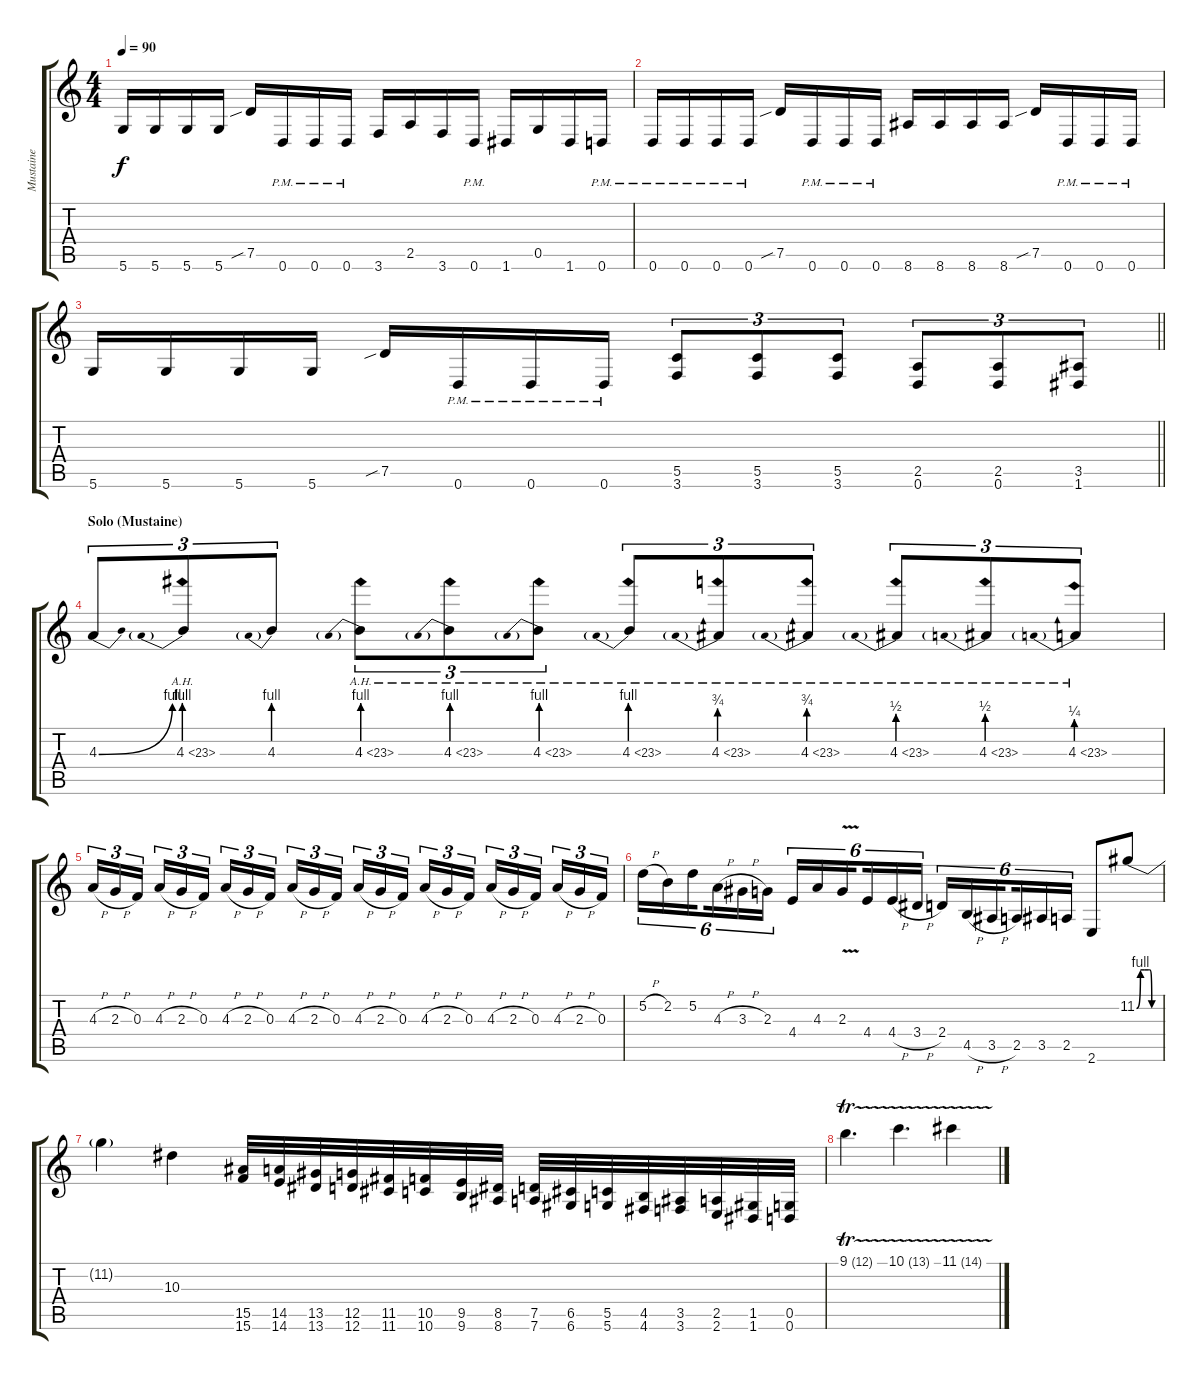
\track ("Mustaine" "Mustaine") {instrument distortionguitar}
\staff {score tabs}
\tuning (D4 A3 F3 C3 G2 D2) {hide}
\ts (4 4)
\tempo 90
\clef g2
\ks c
5.6.16{dy f} 5.6.16 5.6.16 5.6.16 7.5{sib}.16 0.6{pm}.16 0.6{pm}.16 0.6{pm}.16 3.6.16 2.5.16 3.6.16 0.6{pm}.16 1.6.16 0.5.16 1.6.16 0.6{pm}.16 |
0.6{pm}.16 0.6{pm}.16 0.6{pm}.16 0.6{pm}.16 7.5{sib}.16 0.6{pm}.16 0.6{pm}.16 0.6{pm}.16 8.6.16 8.6.16 8.6.16 8.6.16 7.5{sib}.16 0.6{pm}.16 0.6{pm}.16 0.6{pm}.16 |
\barLineRight lightlight
5.6.16 5.6.16 5.6.16 5.6.16 7.5{sib}.16 0.6{pm}.16 0.6{pm}.16 0.6{pm}.16 (5.5 3.6).8{tu (3 2)} (5.5 3.6).8{tu (3 2)} (5.5 3.6).8{tu (3 2)} (2.5 0.6).8{tu (3 2)} (2.5 0.6).8{tu (3 2)} (3.5 1.6).8{tu (3 2)} |
\section ("" "Solo (Mustaine)")
4.3{be (bend 0 0 60 4)}.8{tu (3 2)} 4.3{be (prebend 0 4 60 4) ah 19}.8{tu (3 2)} 4.3{be (prebend 0 4 60 4)}.8{tu (3 2)} 4.3{be (prebend 0 4 60 4) ah 19}.8{tu (3 2)} 4.3{be (prebend 0 4 60 4) ah 19}.8{tu (3 2)} 4.3{be (prebend 0 4 60 4) ah 19}.8{tu (3 2)} 4.3{be (prebend 0 4 60 4) ah 19}.8{tu (3 2)} 4.3{be (prebend 0 3 60 3) ah 19}.8{tu (3 2)} 4.3{be (prebend 0 3 60 3) ah 19}.8{tu (3 2)} 4.3{be (prebend 0 2 60 2) ah 19}.8{tu (3 2)} 4.3{be (prebend 0 2 60 2) ah 19}.8{tu (3 2)} 4.3{be (prebend 0 1 60 1) ah 19}.8{tu (3 2)} |
4.3{h}.16{tu (3 2)} 2.3{h}.16{tu (3 2)} 0.3.16{tu (3 2) beam splitsecondary} 4.3{h}.16{tu (3 2)} 2.3{h}.16{tu (3 2)} 0.3.16{tu (3 2)} 4.3{h}.16{tu (3 2)} 2.3{h}.16{tu (3 2)} 0.3.16{tu (3 2) beam splitsecondary} 4.3{h}.16{tu (3 2)} 2.3{h}.16{tu (3 2)} 0.3.16{tu (3 2)} 4.3{h}.16{tu (3 2)} 2.3{h}.16{tu (3 2)} 0.3.16{tu (3 2) beam splitsecondary} 4.3{h}.16{tu (3 2)} 2.3{h}.16{tu (3 2)} 0.3.16{tu (3 2)} 4.3{h}.16{tu (3 2)} 2.3{h}.16{tu (3 2)} 0.3.16{tu (3 2) beam splitsecondary} 4.3{h}.16{tu (3 2)} 2.3{h}.16{tu (3 2)} 0.3.16{tu (3 2)} |
5.2{h}.16{tu (6 4)} 2.2.16{tu (6 4)} 5.2.16{tu (6 4) beam splitsecondary} 4.3{h}.16{tu (6 4)} 3.3{h}.16{tu (6 4)} 2.3.16{tu (6 4)} 4.4.16{tu (6 4)} 4.3.16{tu (6 4)} 2.3{v}.16{tu (6 4) beam splitsecondary} 4.4.16{tu (6 4)} 4.4{h}.16{tu (6 4)} 3.4{h}.16{tu (6 4)} 2.4.16{tu (6 4)} 4.5{h}.16{tu (6 4)} 3.5{h}.16{tu (6 4) beam splitsecondary} 2.5.16{tu (6 4)} 3.5.16{tu (6 4)} 2.5.16{tu (6 4)} 2.6.8 11.2{be (custom 0 0 10 4 20 4 30 4 35 4 40 0 60 0)}.8 |
11.2{t}.4 10.3.4 (15.5 15.6).32{instrument guitarfretnoise} (14.5 14.6).32 (13.5 13.6).32 (12.5 12.6).32 (11.5 11.6).32 (10.5 10.6).32 (9.5 9.6).32 (8.5 8.6).32 (7.5 7.6).32 (6.5 6.6).32 (5.5 5.6).32 (4.5 4.6).32 (3.5 3.6).32 (2.5 2.6).32 (1.5 1.6).32 (0.5 0.6).32 |
9.1{tr (12 32)}.4{d instrument distortionguitar} 10.1{tr (13 32)}.4{d} 11.1{tr (14 32)}.4
